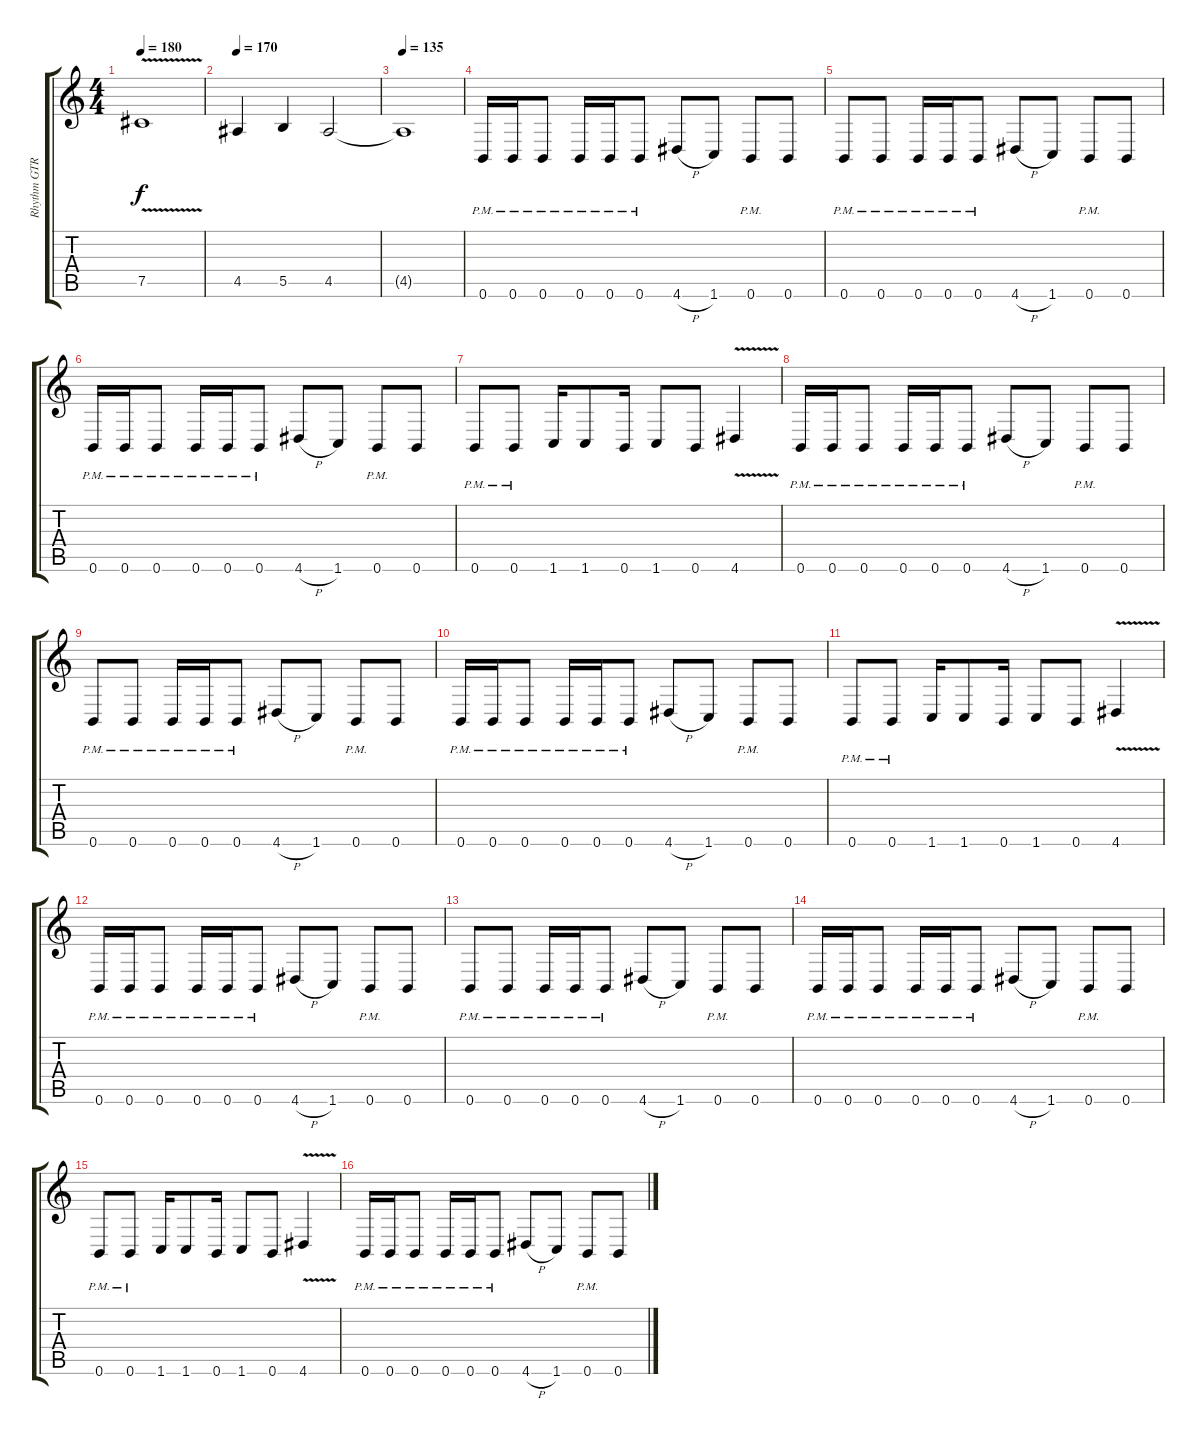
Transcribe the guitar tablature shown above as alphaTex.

\track ("Rhythm GTR L" "Rhythm GTR") {instrument overdrivenguitar}
\staff {score tabs}
\tuning (Db4 Ab3 E3 B2 Gb2 B1) {hide}
\ts (4 4)
\tempo 180
\clef g2
\ks c
7.5{v t}.1{dy f} |
\tempo 170
4.5.4 5.5.4 4.5.2 |
\tempo 135
4.5{t}.1 |
0.6{pm}.16 0.6{pm}.16 0.6{pm}.8 0.6{pm}.16 0.6{pm}.16 0.6{pm}.8 4.6{h}.8 1.6.8 0.6{pm}.8 0.6.8 |
0.6{pm}.8 0.6{pm}.8 0.6{pm}.16 0.6{pm}.16 0.6{pm}.8 4.6{h}.8 1.6.8 0.6{pm}.8 0.6.8 |
0.6{pm}.16 0.6{pm}.16 0.6{pm}.8 0.6{pm}.16 0.6{pm}.16 0.6{pm}.8 4.6{h}.8 1.6.8 0.6{pm}.8 0.6.8 |
0.6{pm}.8 0.6{pm}.8 1.6.16 1.6.8 0.6.16 1.6.8 0.6.8 4.6{v}.4 |
0.6{pm}.16 0.6{pm}.16 0.6{pm}.8 0.6{pm}.16 0.6{pm}.16 0.6{pm}.8 4.6{h}.8 1.6.8 0.6{pm}.8 0.6.8 |
0.6{pm}.8 0.6{pm}.8 0.6{pm}.16 0.6{pm}.16 0.6{pm}.8 4.6{h}.8 1.6.8 0.6{pm}.8 0.6.8 |
0.6{pm}.16 0.6{pm}.16 0.6{pm}.8 0.6{pm}.16 0.6{pm}.16 0.6{pm}.8 4.6{h}.8 1.6.8 0.6{pm}.8 0.6.8 |
0.6{pm}.8 0.6{pm}.8 1.6.16 1.6.8 0.6.16 1.6.8 0.6.8 4.6{v}.4 |
0.6{pm}.16 0.6{pm}.16 0.6{pm}.8 0.6{pm}.16 0.6{pm}.16 0.6{pm}.8 4.6{h}.8 1.6.8 0.6{pm}.8 0.6.8 |
0.6{pm}.8 0.6{pm}.8 0.6{pm}.16 0.6{pm}.16 0.6{pm}.8 4.6{h}.8 1.6.8 0.6{pm}.8 0.6.8 |
0.6{pm}.16 0.6{pm}.16 0.6{pm}.8 0.6{pm}.16 0.6{pm}.16 0.6{pm}.8 4.6{h}.8 1.6.8 0.6{pm}.8 0.6.8 |
0.6{pm}.8 0.6{pm}.8 1.6.16 1.6.8 0.6.16 1.6.8 0.6.8 4.6{v}.4 |
0.6{pm}.16 0.6{pm}.16 0.6{pm}.8 0.6{pm}.16 0.6{pm}.16 0.6{pm}.8 4.6{h}.8 1.6.8 0.6{pm}.8 0.6.8
